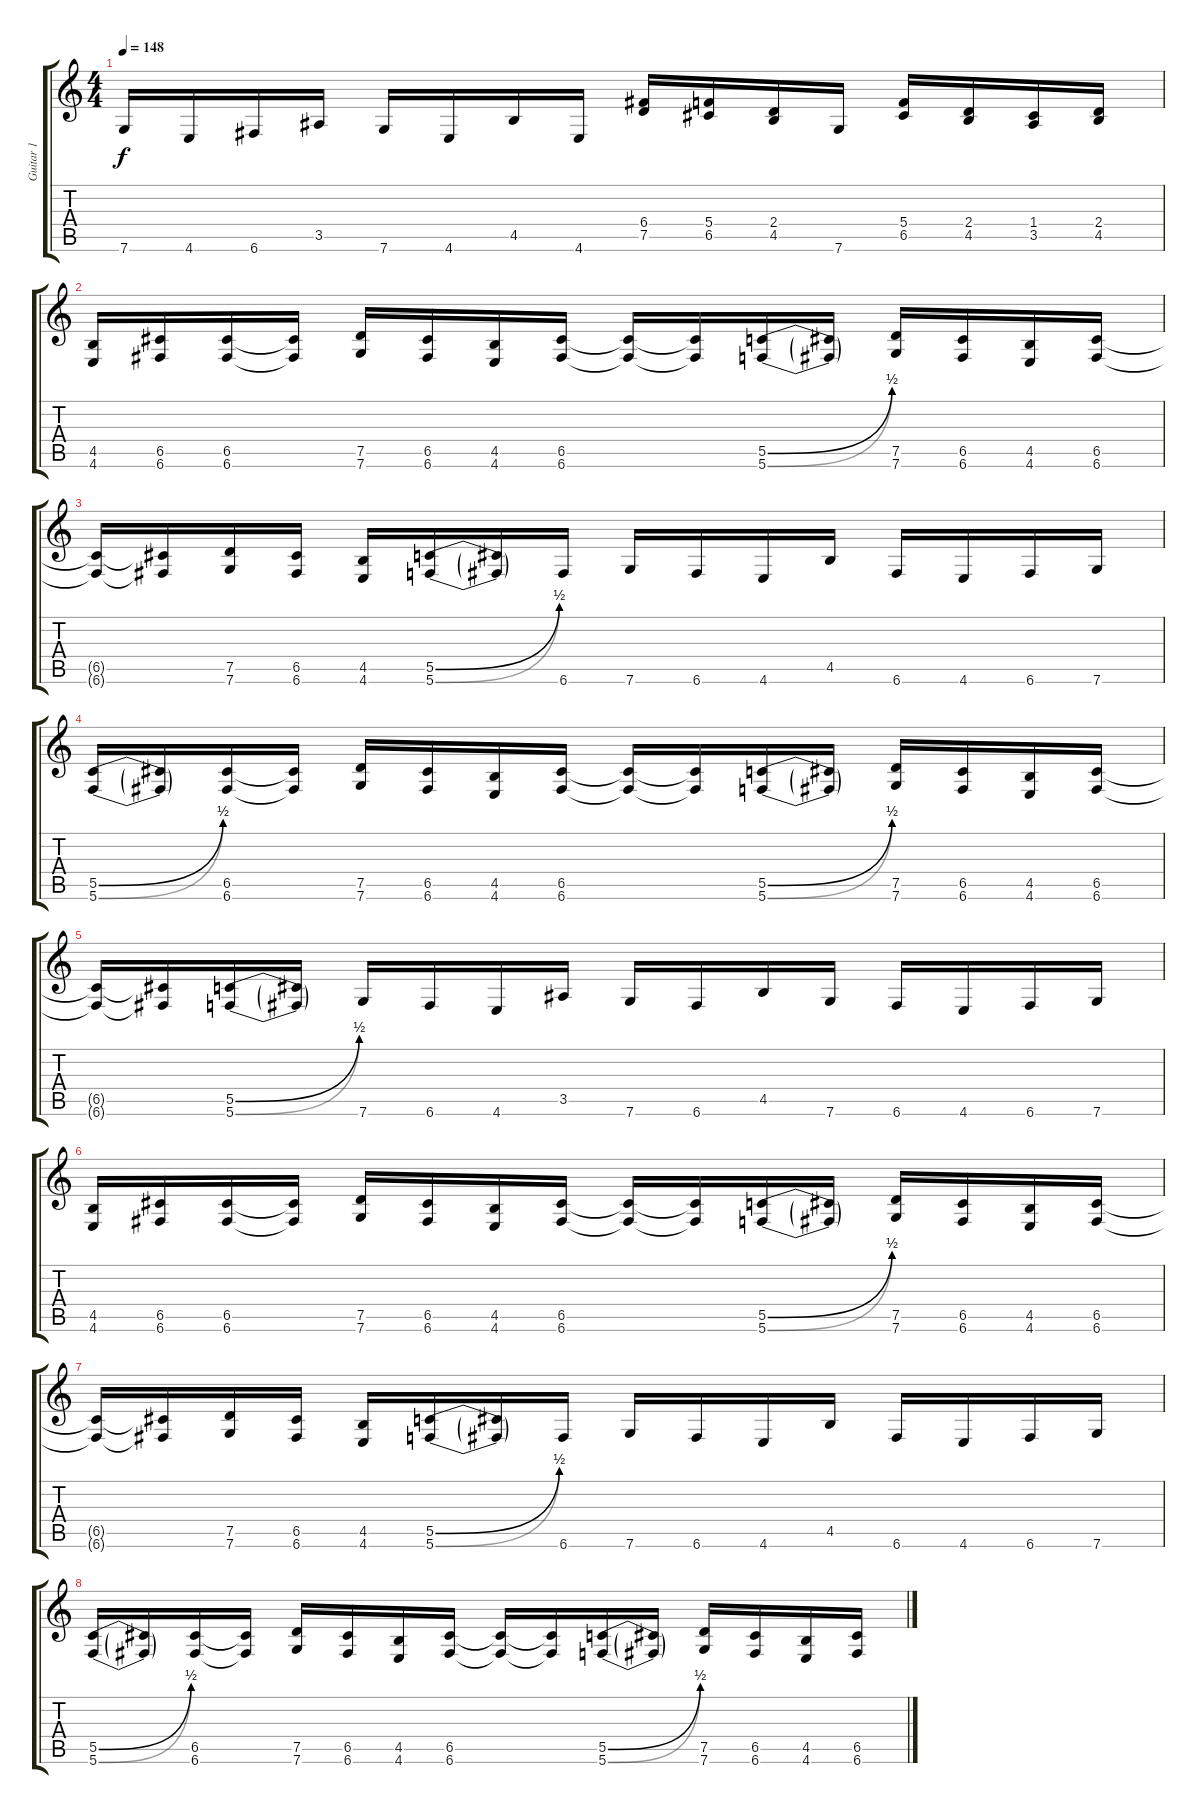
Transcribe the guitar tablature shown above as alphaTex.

\track ("Guitar 1" "Guitar 1") {instrument distortionguitar}
\staff {score tabs}
\tuning (D4 A3 F3 C3 G2 C2) {hide}
\ts (4 4)
\tempo 148
\clef g2
\ks c
7.6.16{dy f} 4.6.16 6.6.16 3.5.16 7.6.16 4.6.16 4.5.16 4.6.16 (6.4 7.5).16 (5.4 6.5).16 (2.4 4.5).16 7.6.16 (5.4 6.5).16 (2.4 4.5).16 (1.4 3.5).16 (2.4 4.5).16 |
(4.5 4.6).16 (6.5 6.6).16 (6.5 6.6).16 (6.5{t} 6.6{t}).16 (7.5 7.6).16 (6.5 6.6).16 (4.5 4.6).16 (6.5 6.6).16 (6.5{t} 6.6{t}).16 (6.5{t} 6.6{t}).16 (5.5{be (bend 0 0 60 2)} 5.6{be (bend 0 0 60 2)}).16 (5.5{t} 5.6{t}).16 (7.5 7.6).16 (6.5 6.6).16 (4.5 4.6).16 (6.5 6.6).16 |
(6.5{t} 6.6{t}).16 (6.5{t} 6.6{t}).16 (7.5 7.6).16 (6.5 6.6).16 (4.5 4.6).16 (5.5{be (bend 0 0 60 2)} 5.6{be (bend 0 0 60 2)}).16 (5.5{t} 5.6{t}).16 6.6.16 7.6.16 6.6.16 4.6.16 4.5.16 6.6.16 4.6.16 6.6.16 7.6.16 |
(5.5{be (bend 0 0 60 2)} 5.6{be (bend 0 0 60 2)}).16 (5.5{t} 5.6{t}).16 (6.5 6.6).16 (6.5{t} 6.6{t}).16 (7.5 7.6).16 (6.5 6.6).16 (4.5 4.6).16 (6.5 6.6).16 (6.5{t} 6.6{t}).16 (6.5{t} 6.6{t}).16 (5.5{be (bend 0 0 60 2)} 5.6{be (bend 0 0 60 2)}).16 (5.5{t} 5.6{t}).16 (7.5 7.6).16 (6.5 6.6).16 (4.5 4.6).16 (6.5 6.6).16 |
(6.5{t} 6.6{t}).16 (6.5{t} 6.6{t}).16 (5.5{be (bend 0 0 60 2)} 5.6{be (bend 0 0 60 2)}).16 (5.5{t} 5.6{t}).16 7.6.16 6.6.16 4.6.16 3.5.16 7.6.16 6.6.16 4.5.16 7.6.16 6.6.16 4.6.16 6.6.16 7.6.16 |
(4.5 4.6).16 (6.5 6.6).16 (6.5 6.6).16 (6.5{t} 6.6{t}).16 (7.5 7.6).16 (6.5 6.6).16 (4.5 4.6).16 (6.5 6.6).16 (6.5{t} 6.6{t}).16 (6.5{t} 6.6{t}).16 (5.5{be (bend 0 0 60 2)} 5.6{be (bend 0 0 60 2)}).16 (5.5{t} 5.6{t}).16 (7.5 7.6).16 (6.5 6.6).16 (4.5 4.6).16 (6.5 6.6).16 |
(6.5{t} 6.6{t}).16 (6.5{t} 6.6{t}).16 (7.5 7.6).16 (6.5 6.6).16 (4.5 4.6).16 (5.5{be (bend 0 0 60 2)} 5.6{be (bend 0 0 60 2)}).16 (5.5{t} 5.6{t}).16 6.6.16 7.6.16 6.6.16 4.6.16 4.5.16 6.6.16 4.6.16 6.6.16 7.6.16 |
(5.5{be (bend 0 0 60 2)} 5.6{be (bend 0 0 60 2)}).16 (5.5{t} 5.6{t}).16 (6.5 6.6).16 (6.5{t} 6.6{t}).16 (7.5 7.6).16 (6.5 6.6).16 (4.5 4.6).16 (6.5 6.6).16 (6.5{t} 6.6{t}).16 (6.5{t} 6.6{t}).16 (5.5{be (bend 0 0 60 2)} 5.6{be (bend 0 0 60 2)}).16 (5.5{t} 5.6{t}).16 (7.5 7.6).16 (6.5 6.6).16 (4.5 4.6).16 (6.5 6.6).16
